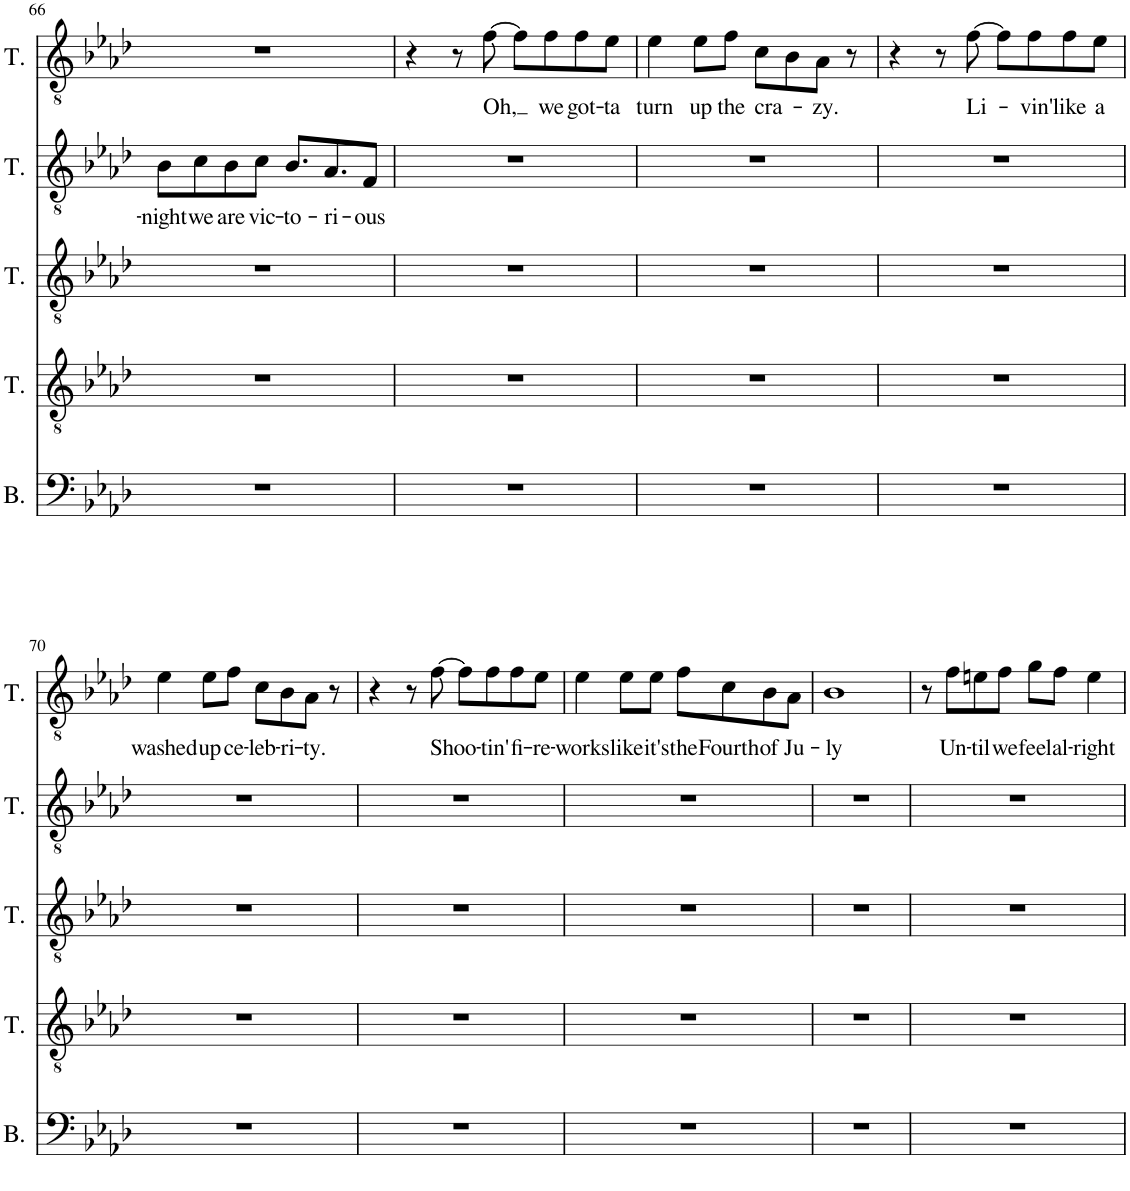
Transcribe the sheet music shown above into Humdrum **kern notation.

**kern	**kern	**kern	**kern	**text	**kern	**text
*part5	*part4	*part3	*part2	*part2	*part1	*part1
*staff5	*staff4	*staff3	*staff2	*staff2	*staff1	*staff1
*I"Bass	*I"Tenor	*I"Tenor	*I"Tenor	*	*I"Tenor	*
*I'B.	*I'T.	*I'T.	*I'T.	*	*I'T.	*
!!LO:PB:g=z
*clefF4	*clefGv2	*clefGv2	*clefGv2	*	*clefGv2	*
*k[b-e-a-d-]	*k[b-e-a-d-]	*k[b-e-a-d-]	*k[b-e-a-d-]	*	*k[b-e-a-d-]	*
*M4/4	*M4/4	*M4/4	*M4/4	*	*M4/4	*
=66	=66	=66	=66	=66	=66	=66
!	!	!	!	!LO:LY:b	!	!
1r	1r	1r	8B-\L	-night	1r	.
!	!	!	!	!LO:LY:b	!	!
.	.	.	8c\	we	.	.
!	!	!	!	!LO:LY:b	!	!
.	.	.	8B-\	are	.	.
!	!	!	!	!LO:LY:b	!	!
.	.	.	8c\J	vic-	.	.
!	!	!	!	!LO:LY:b	!	!
.	.	.	8.B-/L	-to-	.	.
!	!	!	!	!LO:LY:b	!	!
.	.	.	8.A-/	-ri-	.	.
!	!	!	!	!LO:LY:b	!	!
.	.	.	8F/J	-ous	.	.
=67	=67	=67	=67	=67	=67	=67
1r	1r	1r	1r	.	4r	.
.	.	.	.	.	8r	.
!	!	!	!	!	!	!LO:LY:b
.	.	.	.	.	[8f\	Oh,
.	.	.	.	.	8f\L]	.
!	!	!	!	!	!	!LO:LY:b
.	.	.	.	.	8f\	we
!	!	!	!	!	!	!LO:LY:b
.	.	.	.	.	8f\	got-
!	!	!	!	!	!	!LO:LY:b
.	.	.	.	.	8e-\J	-ta
=68	=68	=68	=68	=68	=68	=68
!	!	!	!	!	!	!LO:LY:b
1r	1r	1r	1r	.	4e-\	turn
!	!	!	!	!	!	!LO:LY:b
.	.	.	.	.	8e-\L	up
!	!	!	!	!	!	!LO:LY:b
.	.	.	.	.	8f\J	the
!	!	!	!	!	!	!LO:LY:b
.	.	.	.	.	8c\L	cra-
.	.	.	.	.	8B-\	.
!	!	!	!	!	!	!LO:LY:b
.	.	.	.	.	8A-\J	-zy.
.	.	.	.	.	8r	.
=69	=69	=69	=69	=69	=69	=69
1r	1r	1r	1r	.	4r	.
.	.	.	.	.	8r	.
!	!	!	!	!	!	!LO:LY:b
.	.	.	.	.	[8f\	Li-
.	.	.	.	.	8f\L]	.
!	!	!	!	!	!	!LO:LY:b
.	.	.	.	.	8f\	-vin'
!	!	!	!	!	!	!LO:LY:b
.	.	.	.	.	8f\	like
!	!	!	!	!	!	!LO:LY:b
.	.	.	.	.	8e-\J	a
!!LO:LB:g=z
=70	=70	=70	=70	=70	=70	=70
!	!	!	!	!	!	!LO:LY:b
1r	1r	1r	1r	.	4e-\	washed
!	!	!	!	!	!	!LO:LY:b
.	.	.	.	.	8e-\L	up
!	!	!	!	!	!	!LO:LY:b
.	.	.	.	.	8f\J	ce-
!	!	!	!	!	!	!LO:LY:b
.	.	.	.	.	8c\L	-leb-
!	!	!	!	!	!	!LO:LY:b
.	.	.	.	.	8B-\	-ri-
!	!	!	!	!	!	!LO:LY:b
.	.	.	.	.	8A-\J	-ty.
.	.	.	.	.	8r	.
=71	=71	=71	=71	=71	=71	=71
1r	1r	1r	1r	.	4r	.
.	.	.	.	.	8r	.
!	!	!	!	!	!	!LO:LY:b
.	.	.	.	.	[8f\	Shoo-
.	.	.	.	.	8f\L]	.
!	!	!	!	!	!	!LO:LY:b
.	.	.	.	.	8f\	-tin'
!	!	!	!	!	!	!LO:LY:b
.	.	.	.	.	8f\	fi-
!	!	!	!	!	!	!LO:LY:b
.	.	.	.	.	8e-\J	-re-
=72	=72	=72	=72	=72	=72	=72
!	!	!	!	!	!	!LO:LY:b
1r	1r	1r	1r	.	4e-\	-works
!	!	!	!	!	!	!LO:LY:b
.	.	.	.	.	8e-\L	like
!	!	!	!	!	!	!LO:LY:b
.	.	.	.	.	8e-\J	it's
!	!	!	!	!	!	!LO:LY:b
.	.	.	.	.	8f\L	the
!	!	!	!	!	!	!LO:LY:b
.	.	.	.	.	8c\	Fourth
!	!	!	!	!	!	!LO:LY:b
.	.	.	.	.	8B-\	of
!	!	!	!	!	!	!LO:LY:b
.	.	.	.	.	8A-\J	Ju-
=73	=73	=73	=73	=73	=73	=73
!	!	!	!	!	!	!LO:LY:b
1r	1r	1r	1r	.	1B-	-ly
=74	=74	=74	=74	=74	=74	=74
1r	1r	1r	1r	.	8r	.
!	!	!	!	!	!	!LO:LY:b
.	.	.	.	.	8f\L	Un-
!	!	!	!	!	!	!LO:LY:b
.	.	.	.	.	8en\	-til
!	!	!	!	!	!	!LO:LY:b
.	.	.	.	.	8f\J	we
!	!	!	!	!	!	!LO:LY:b
.	.	.	.	.	8g\L	feel
!	!	!	!	!	!	!LO:LY:b
.	.	.	.	.	8f\J	al-
!	!	!	!	!	!	!LO:LY:b
.	.	.	.	.	4e\	-right
=	=	=	=	=	=	=
*-	*-	*-	*-	*-	*-	*-
